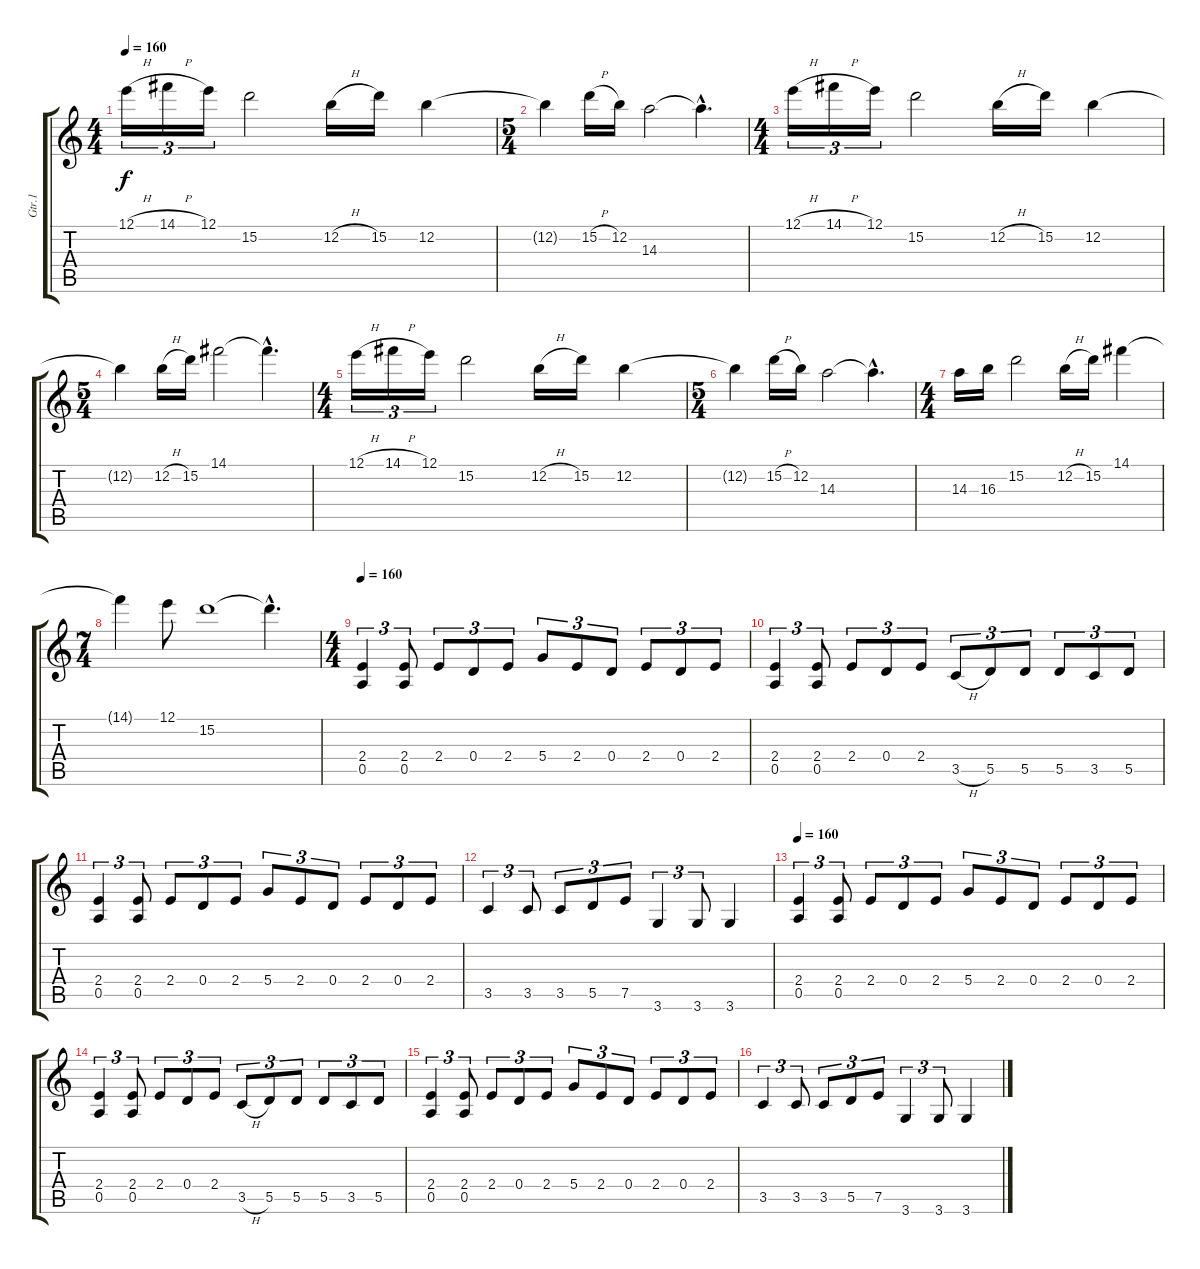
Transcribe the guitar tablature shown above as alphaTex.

\track ("Gtr.1" "Gtr.1") {instrument distortionguitar}
\staff {score tabs}
\tuning (E4 B3 G3 D3 A2 E2) {hide}
\ts (4 4)
\tempo 160
\tempo 120
\tempo 160
\clef g2
\ks c
12.1{h}.16{tu (3 2) dy f volume 6 instrument distortionguitar} 14.1{h}.16{tu (3 2)} 12.1.16{tu (3 2)} 15.2.2 12.2{h}.16 15.2.16 12.2.4 |
\ts (5 4)
12.2{t}.4 15.2{h}.16 12.2.16 14.3.2 14.3{hac t}.4{d} |
\ts (4 4)
12.1{h}.16{tu (3 2)} 14.1{h}.16{tu (3 2)} 12.1.16{tu (3 2)} 15.2.2 12.2{h}.16 15.2.16 12.2.4 |
\ts (5 4)
12.2{t}.4 12.2{h}.16 15.2.16 14.1.2 14.1{hac t}.4{d} |
\ts (4 4)
12.1{h}.16{tu (3 2)} 14.1{h}.16{tu (3 2)} 12.1.16{tu (3 2)} 15.2.2 12.2{h}.16 15.2.16 12.2.4 |
\ts (5 4)
12.2{t}.4 15.2{h}.16 12.2.16 14.3.2 14.3{hac t}.4{d} |
\ts (4 4)
14.3.16 16.3.16 15.2.2 12.2{h}.16 15.2.16 14.1.4 |
\ts (7 4)
14.1{t}.4 12.1.8 15.2.1 15.2{hac t}.4{d} |
\ts (4 4)
\tempo 160
(2.4 0.5).4{tu (3 2) volume 13} (2.4 0.5).8{tu (3 2)} 2.4.8{tu (3 2)} 0.4.8{tu (3 2)} 2.4.8{tu (3 2)} 5.4.8{tu (3 2)} 2.4.8{tu (3 2)} 0.4.8{tu (3 2)} 2.4.8{tu (3 2)} 0.4.8{tu (3 2)} 2.4.8{tu (3 2)} |
(2.4 0.5).4{tu (3 2)} (2.4 0.5).8{tu (3 2)} 2.4.8{tu (3 2)} 0.4.8{tu (3 2)} 2.4.8{tu (3 2)} 3.5{h}.8{tu (3 2)} 5.5.8{tu (3 2)} 5.5.8{tu (3 2)} 5.5.8{tu (3 2)} 3.5.8{tu (3 2)} 5.5.8{tu (3 2)} |
(2.4 0.5).4{tu (3 2) volume 13} (2.4 0.5).8{tu (3 2)} 2.4.8{tu (3 2)} 0.4.8{tu (3 2)} 2.4.8{tu (3 2)} 5.4.8{tu (3 2)} 2.4.8{tu (3 2)} 0.4.8{tu (3 2)} 2.4.8{tu (3 2)} 0.4.8{tu (3 2)} 2.4.8{tu (3 2)} |
3.5.4{tu (3 2)} 3.5.8{tu (3 2)} 3.5.8{tu (3 2)} 5.5.8{tu (3 2)} 7.5.8{tu (3 2)} 3.6.4{tu (3 2)} 3.6.8{tu (3 2)} 3.6.4 |
\tempo 160
(2.4 0.5).4{tu (3 2) volume 13} (2.4 0.5).8{tu (3 2)} 2.4.8{tu (3 2)} 0.4.8{tu (3 2)} 2.4.8{tu (3 2)} 5.4.8{tu (3 2)} 2.4.8{tu (3 2)} 0.4.8{tu (3 2)} 2.4.8{tu (3 2)} 0.4.8{tu (3 2)} 2.4.8{tu (3 2)} |
(2.4 0.5).4{tu (3 2)} (2.4 0.5).8{tu (3 2)} 2.4.8{tu (3 2)} 0.4.8{tu (3 2)} 2.4.8{tu (3 2)} 3.5{h}.8{tu (3 2)} 5.5.8{tu (3 2)} 5.5.8{tu (3 2)} 5.5.8{tu (3 2)} 3.5.8{tu (3 2)} 5.5.8{tu (3 2)} |
(2.4 0.5).4{tu (3 2) volume 13} (2.4 0.5).8{tu (3 2)} 2.4.8{tu (3 2)} 0.4.8{tu (3 2)} 2.4.8{tu (3 2)} 5.4.8{tu (3 2)} 2.4.8{tu (3 2)} 0.4.8{tu (3 2)} 2.4.8{tu (3 2)} 0.4.8{tu (3 2)} 2.4.8{tu (3 2)} |
3.5.4{tu (3 2)} 3.5.8{tu (3 2)} 3.5.8{tu (3 2)} 5.5.8{tu (3 2)} 7.5.8{tu (3 2)} 3.6.4{tu (3 2)} 3.6.8{tu (3 2)} 3.6.4
